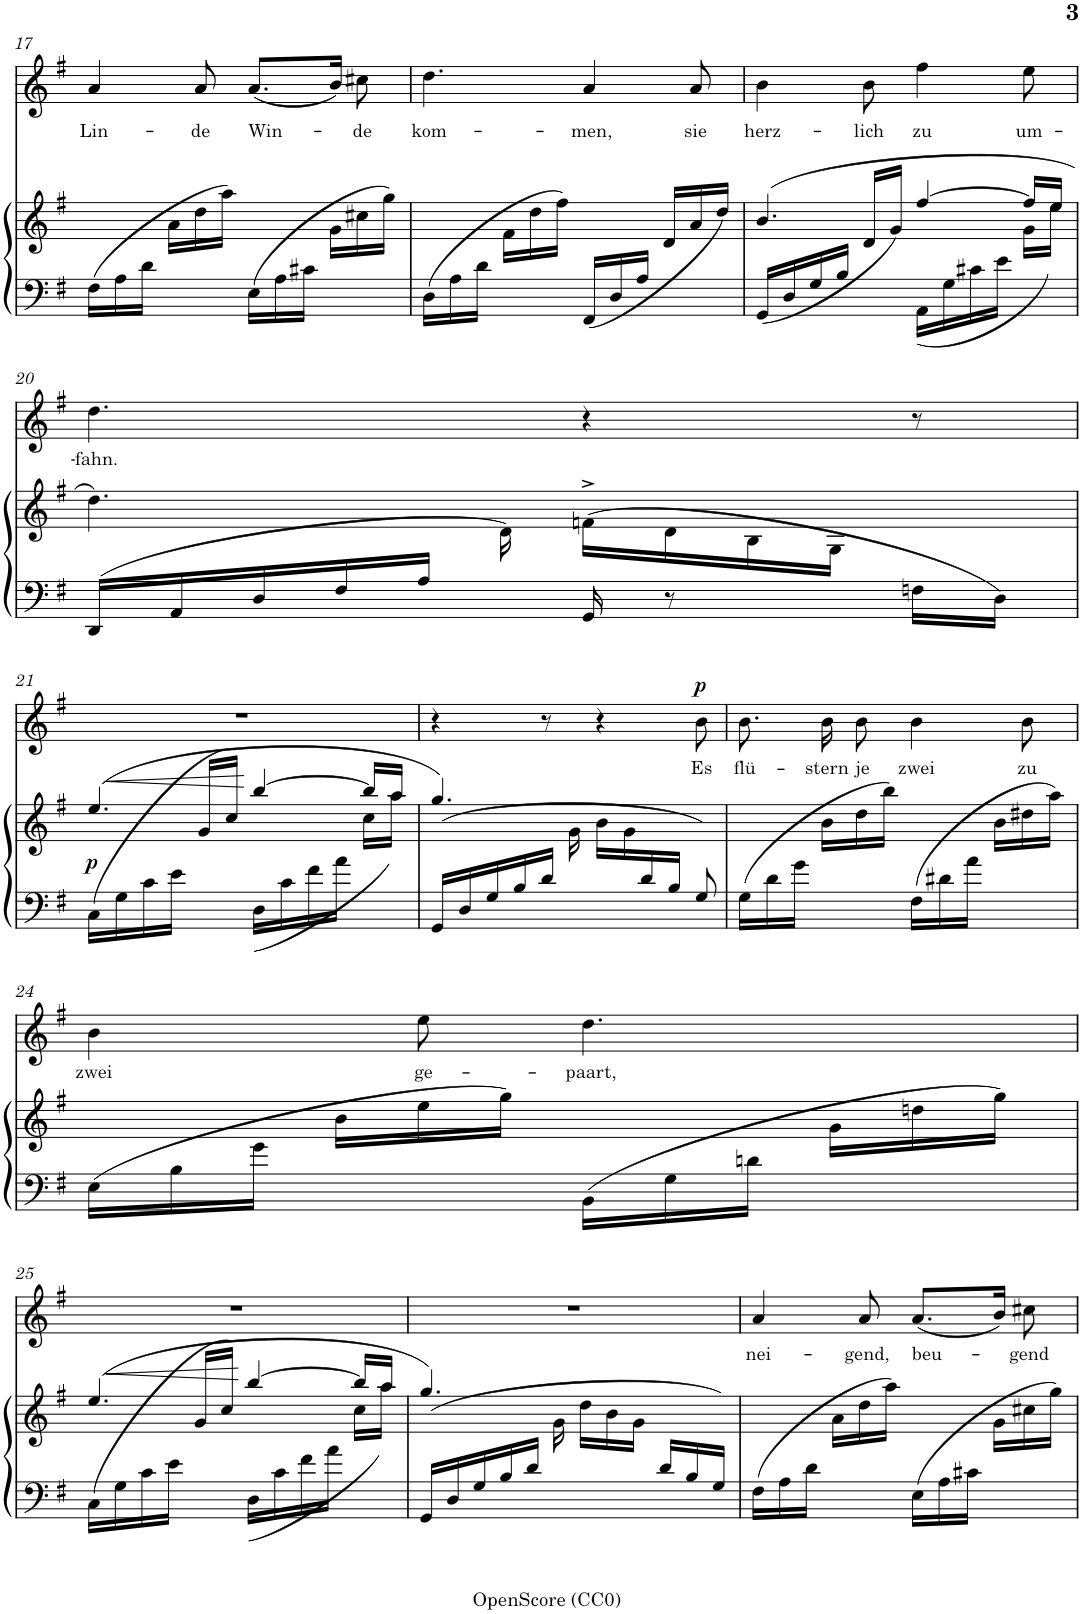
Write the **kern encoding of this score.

**kern	**kern	**dynam	**kern	**text	**dynam
*part2	*part2	*part2	*part1	*part1	*part1
*staff3	*staff2	*staff2/3	*staff1	*staff1	*staff1
*I"Piano	*	*	*I"Voice	*	*
*I'Pno	*	*	*	*	*
!!LO:PB:g=z
*clefF4	*clefG2	*	*clefG2	*	*
*k[f#]	*k[f#]	*	*k[f#]	*	*
*M6/8	*M6/8	*	*M6/8	*	*
=17	=17	=17	=17	=17	=17
!	!	!	!	!LO:LY:b	!
(16F#\LL	8.ryy	.	4a/	Lin-	.
16A\	.	.	.	.	.
16d\JJ	.	.	.	.	.
8.ryy	16a\LL	.	.	.	.
!	!	!	!	!LO:LY:b	!
.	16dd\	.	8a/	-de	.
.	(16aa\JJ	.	.	.	.
!	!	!	!	!LO:LY:b	!
(16E\LL	8.ryy	.	(8.a/L	Win-	.
16A\	.	.	.	.	.
16c#X\JJ	.	.	.	.	.
8.ryy	16g\LL	.	16b/Jk)	.	.
!	!	!	!	!LO:LY:b	!
.	16cc#X\	.	8cc#X\	-de	.
.	(16gg\JJ	.	.	.	.
=18	=18	=18	=18	=18	=18
!	!	!	!	!LO:LY:b	!
(>16D\LL	8.ryy	.	4.dd\	kom-	.
16A\	.	.	.	.	.
16d\JJ	.	.	.	.	.
8.ryy	16f#\LL	.	.	.	.
.	16dd\	.	.	.	.
.	16ff#\JJ)	.	.	.	.
!	!	!	!	!LO:LY:b	!
(<16FF#/LL	8.ryy	.	4a/	-men,	.
16D/	.	.	.	.	.
16A/JJ	.	.	.	.	.
8.ryy	16d/LL	.	.	.	.
!	!	!	!	!LO:LY:b	!
.	16a/	.	8a/	sie	.
.	16dd/JJ)	.	.	.	.
=19	=19	=19	=19	=19	=19
*	*^	*	*	*	*
!	!	!	!	!	!LO:LY:b	!
16GG/LL	4.b/	4ryy	.	4b\	herz-	.
16D/	.	.	.	.	.	.
16G/	.	.	.	.	.	.
16B/JJ	.	.	.	.	.	.
!	!	!	!	!	!LO:LY:b	!
8ryy	.	16d/LL	.	8b\	-lich	.
.	.	16g/JJ)	.	.	.	.
!	!	!	!	!	!LO:LY:b	!
(<16AA\LL	[>4ff#/	4ryy	.	4ff#\	zu	.
16G\	.	.	.	.	.	.
16c#X\	.	.	.	.	.	.
16e\JJ	.	.	.	.	.	.
!	!	!	!	!	!LO:LY:b	!
8ryy	16ff#/LL]	16g\LL	.	8ee\	um-	.
.	16ee/JJ	16ee\JJ)	.	.	.	.
!!LO:LB:g=z
=20	=20	=20	=20	=20	=20	=20
!	!	!	!	!	!LO:LY:b	!
(16DD/LL	4.dd\)	16ryy	.	4.dd\	-fahn.	.
*	*v	*v	*	*	*	*
16AA/	.	.	.	.	.
16D/	.	.	.	.	.
16F#/	.	.	.	.	.
16A/JJ	.	.	.	.	.
*	*^	*	*	*	*
16ryy	.	16d\)	.	.	.	.
16GG/	(16fn^\LL	4.ryy	.	4r	.	.
8r	16d\	.	.	.	.	.
.	16B\	.	.	.	.	.
16ryy	16G\JJ	.	.	.	.	.
16Fn\LL	8ryy	.	.	8r	.	.
16D\JJ)	.	.	.	.	.	.
!!LO:LB:g=z
=21	=21	=21	=21	=21	=21	=21
!	!	!	!LO:HP:b	!	!	!
!	!	!	!LO:DY:n=1:b	!	!	!
(16C\LL	(>4.ee/	4ryy	< p	2.r	.	.
16G\	.	.	.	.	.	.
16c\	.	.	.	.	.	.
16e\JJ	.	.	.	.	.	.
8ryy	.	16g/LL	.	.	.	.
.	.	16cc/JJ)	.	.	.	.
(<16D\LL	[>4bb/	4ryy	[	.	.	.
16c\	.	.	.	.	.	.
16f#\	.	.	.	.	.	.
16a\JJ	.	.	.	.	.	.
8ryy	16bb/LL]	16cc\LL	.	.	.	.
.	16aa/JJ	16aa\JJ)	.	.	.	.
=22	=22	=22	=22	=22	=22	=22
16GG/LL	4.gg/)	16ryy	.	4r	.	.
*	*v	*v	*	*	*	*
16D/	.	.	.	.	.
16G/	.	.	.	.	.
16B/	.	.	.	.	.
16d/JJ	.	.	8r	.	.
*	*^	*	*	*	*
8.ryy	.	16g\	.	.	.	.
.	4.ryy	16b\LL	.	4r	.	.
.	.	16g\	.	.	.	.
16d/	.	4ryy	.	.	.	.
16B/JJ	.	.	.	.	.	.
!	!	!	!	!	!LO:LY:b	!LO:DY:a
8G/	.	.	.	8b\	Es	p
*	*v	*v	*	*	*	*
=23	=23	=23	=23	=23	=23
!	!	!	!	!LO:LY:b	!
(16G\LL	8.ryy	.	8.b\	flü-	.
16d\	.	.	.	.	.
16g\JJ	.	.	.	.	.
!	!	!	!	!LO:LY:b	!
8.ryy	16b\LL	.	16b\	-stern	.
!	!	!	!	!LO:LY:b	!
.	16dd\	.	8b\	je	.
.	(16bb\JJ	.	.	.	.
!	!	!	!	!LO:LY:b	!
(16F#\LL	8.ryy	.	4b\	zwei	.
16d#X\	.	.	.	.	.
16a\JJ	.	.	.	.	.
8.ryy	16b\LL	.	.	.	.
!	!	!	!	!LO:LY:b	!
.	16dd#X\	.	8b\	zu	.
.	(16aa\JJ	.	.	.	.
!!LO:LB:g=z
=24	=24	=24	=24	=24	=24
!	!	!	!	!LO:LY:b	!
(>16E\LL	8.ryy	.	4b\	zwei	.
16B\	.	.	.	.	.
16g\JJ	.	.	.	.	.
8.ryy	16b\LL	.	.	.	.
!	!	!	!	!LO:LY:b	!
.	16ee\	.	8ee\	ge-	.
.	16gg\JJ)	.	.	.	.
!	!	!	!	!LO:LY:b	!
(16BB\LL	8.ryy	.	4.dd\	-paart,	.
16G\	.	.	.	.	.
16dn\JJ	.	.	.	.	.
8.ryy	16g\LL	.	.	.	.
.	16ddn\	.	.	.	.
.	16gg\JJ)	.	.	.	.
!!LO:LB:g=z
=25	=25	=25	=25	=25	=25
!	!	!LO:HP:b	!	!	!
*	*^	*	*	*	*
16C\LL	4.ee/	4ryy	<	2.r	.	.
16G\	.	.	.	.	.	.
16c\	.	.	.	.	.	.
16e\JJ	.	.	.	.	.	.
8ryy	.	16g/LL	.	.	.	.
.	.	16cc/JJ)	.	.	.	.
(<16D\LL	[>4bb/	4ryy	[	.	.	.
16c\	.	.	.	.	.	.
16f#\	.	.	.	.	.	.
16a\JJ	.	.	.	.	.	.
8ryy	16bb/LL]	16cc\LL	.	.	.	.
.	16aa/JJ	16aa\JJ)	.	.	.	.
=26	=26	=26	=26	=26	=26	=26
16GG/LL	4.gg/)	16ryy	.	2.r	.	.
*	*v	*v	*	*	*	*
16D/	.	.	.	.	.
16G/	.	.	.	.	.
16B/	.	.	.	.	.
16d/JJ	.	.	.	.	.
*	*^	*	*	*	*
4ryy	.	16g\	.	.	.	.
.	4.ryy	16dd\LL	.	.	.	.
.	.	16b\	.	.	.	.
.	.	16g\JJ	.	.	.	.
16d/LL	.	8.ryy	.	.	.	.
16B/	.	.	.	.	.	.
16G/JJ	.	.	.	.	.	.
*	*v	*v	*	*	*	*
=27	=27	=27	=27	=27	=27
!	!	!	!	!LO:LY:b	!
16F#\LL	8.ryy	.	4a/	nei-	.
16A\	.	.	.	.	.
16d\JJ	.	.	.	.	.
8.ryy	16a\LL	.	.	.	.
!	!	!	!	!LO:LY:b	!
.	16dd\	.	8a/	-gend,	.
.	(16aa\JJ	.	.	.	.
!	!	!	!	!LO:LY:b	!
16E\LL	8.ryy	.	(8.a/L	beu-	.
16A\	.	.	.	.	.
16c#X\JJ	.	.	.	.	.
8.ryy	16g\LL	.	16b/Jk)	.	.
!	!	!	!	!LO:LY:b	!
.	16cc#X\	.	8cc#X\	-gend	.
.	(16gg\JJ	.	.	.	.
=	=	=	=	=	=
*-	*-	*-	*-	*-	*-
